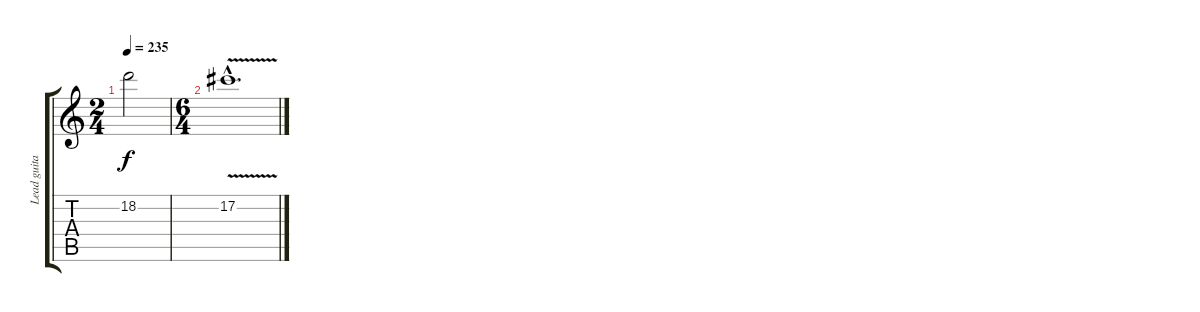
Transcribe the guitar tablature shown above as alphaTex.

\track ("Lead guitar" "Lead guita") {instrument overdrivenguitar}
\staff {score tabs}
\tuning (Db4 Ab3 E3 B2 Gb2 Db2) {hide}
\ts (2 4)
\tempo 235
\clef g2
\ks c
18.2{t}.2{dy f} |
\ts (6 4)
17.2{v hac}.1{d}
